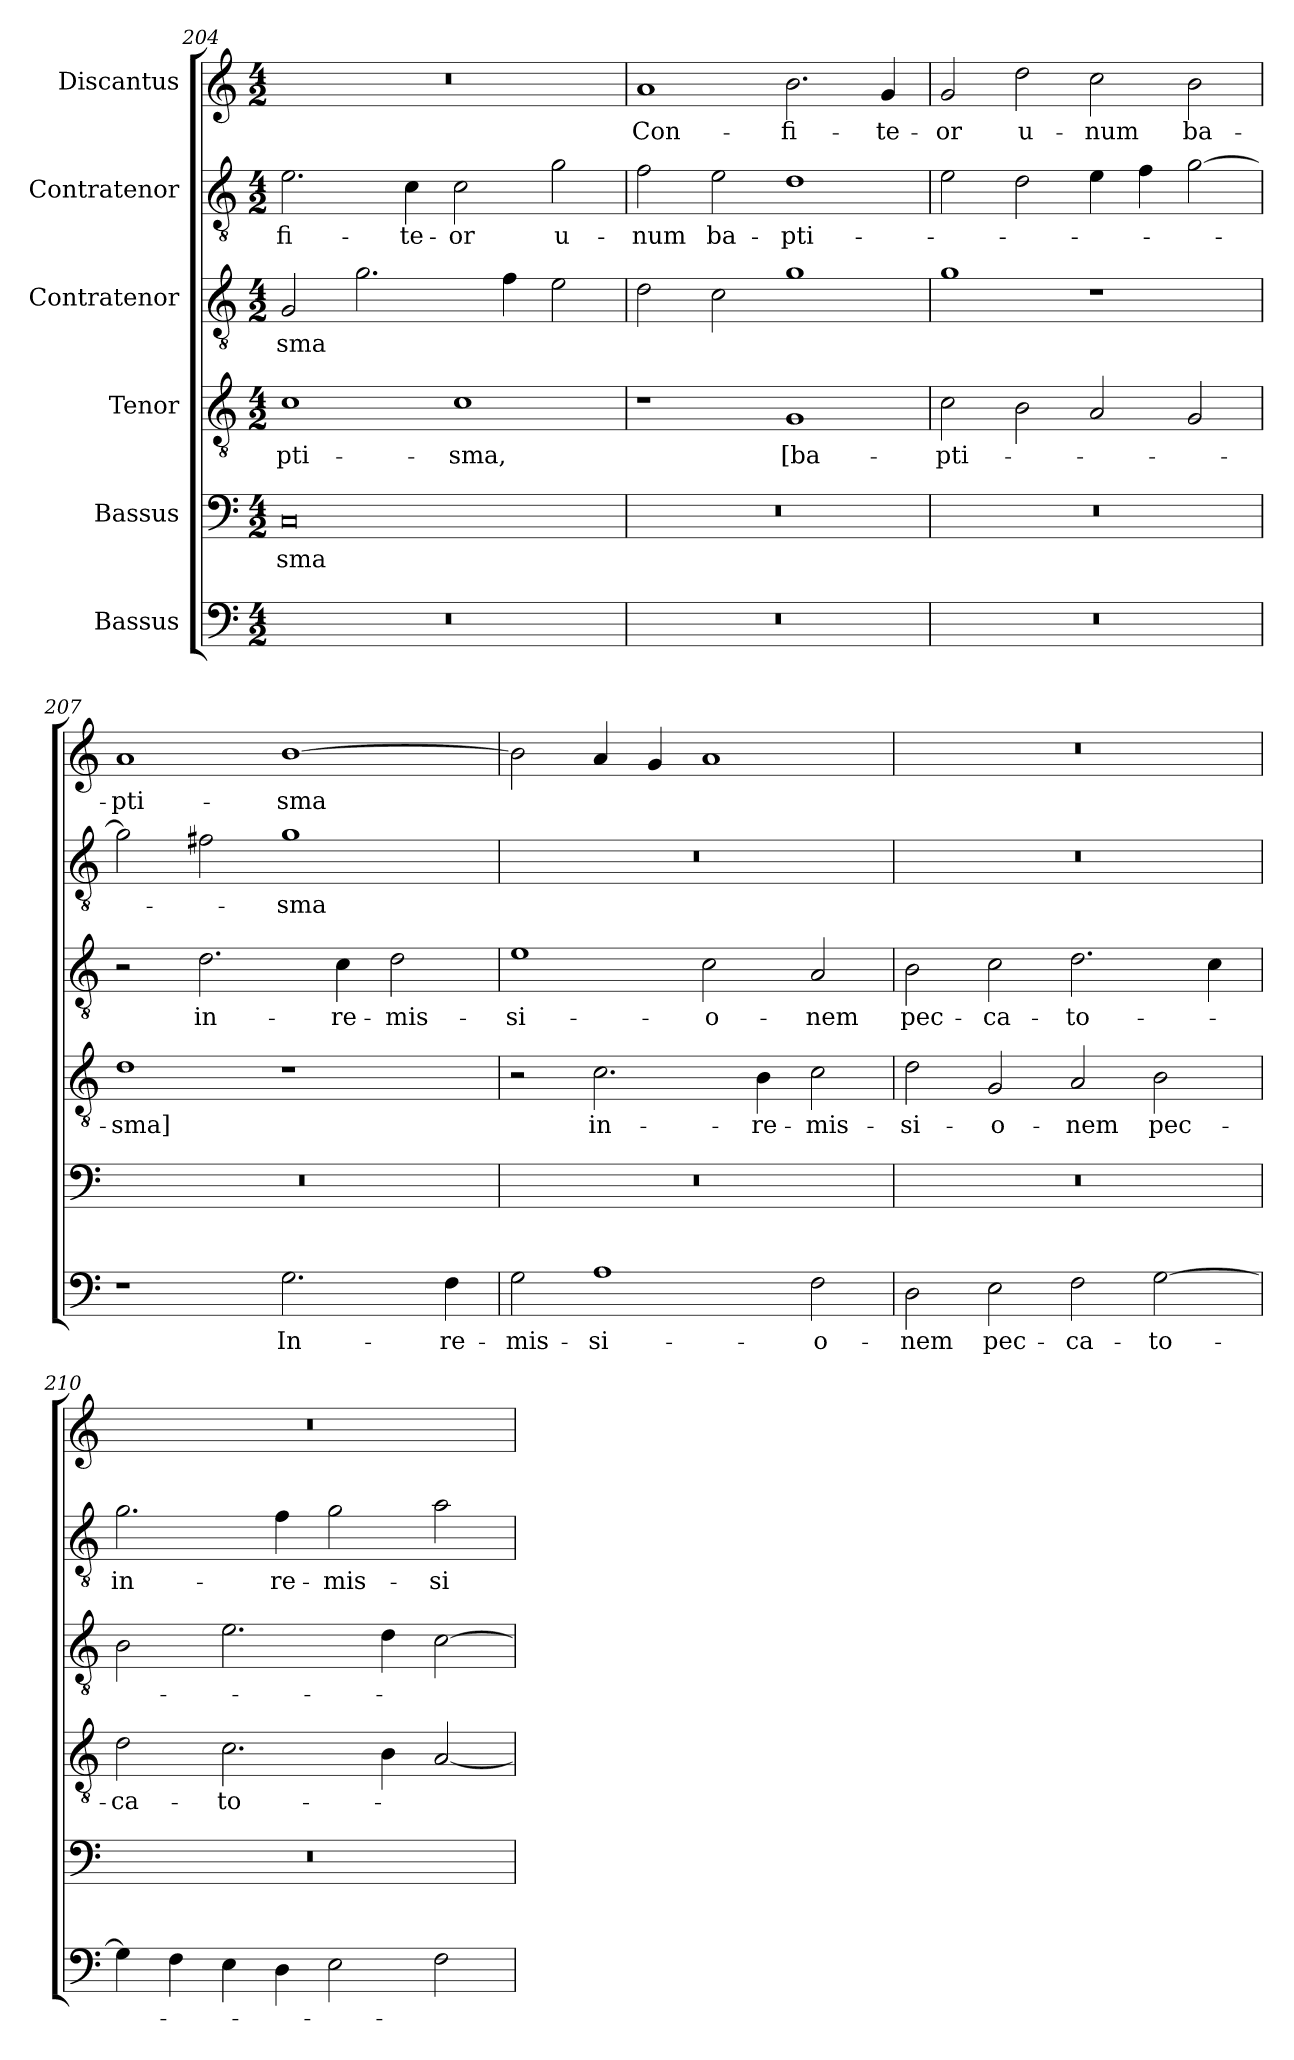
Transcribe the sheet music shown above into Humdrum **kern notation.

**kern	**text	**kern	**text	**kern	**text	**kern	**text	**kern	**text	**kern	**text
*part6	*part6	*part5	*part5	*part4	*part4	*part3	*part3	*part2	*part2	*part1	*part1
*staff6	*staff6	*staff5	*staff5	*staff4	*staff4	*staff3	*staff3	*staff2	*staff2	*staff1	*staff1
*I"Bassus	*	*I"Bassus	*	*I"Tenor	*	*I"Contratenor	*	*I"Contratenor	*	*I"Discantus	*
*clefF4	*	*clefF4	*	*clefGv2	*	*clefGv2	*	*clefGv2	*	*clefG2	*
*k[]	*	*k[]	*	*k[]	*	*k[]	*	*k[]	*	*k[]	*
*M4/2	*	*M4/2	*	*M4/2	*	*M4/2	*	*M4/2	*	*M4/2	*
=204	=204	=204	=204	=204	=204	=204	=204	=204	=204	=204	=204
0r	.	0C/	-sma	1c\	-pti-	2G/	-sma	2.e\	-fi-	0r	.
.	.	.	.	.	.	2.g\	.	.	.	.	.
.	.	.	.	.	.	.	.	4c\	-te-	.	.
.	.	.	.	1c\	-sma,	.	.	2c\	-or	.	.
.	.	.	.	.	.	4f\	.	.	.	.	.
.	.	.	.	.	.	2e\	.	2g\	u-	.	.
=205	=205	=205	=205	=205	=205	=205	=205	=205	=205	=205	=205
0r	.	0r	.	1r	.	2d\	.	2f\	-num	1a/	Con-
.	.	.	.	.	.	2c\	.	2e\	ba-	.	.
.	.	.	.	1G/	[ba-	1g\	.	1d\	-pti-	2.b\	-fi-
.	.	.	.	.	.	.	.	.	.	4g/	-te-
=206	=206	=206	=206	=206	=206	=206	=206	=206	=206	=206	=206
0r	.	0r	.	2c\	-pti-	1g\	.	2e\	.	2g/	-or
.	.	.	.	2B\	.	.	.	2d\	.	2dd\	u-
.	.	.	.	2A/	.	1r	.	4e\	.	2cc\	-num
.	.	.	.	.	.	.	.	4f\	.	.	.
.	.	.	.	2G/	.	.	.	[2g\	.	2b\	ba-
=207	=207	=207	=207	=207	=207	=207	=207	=207	=207	=207	=207
1r	.	0r	.	1d\	-sma]	2r	.	2g\]	.	1a/	-pti-
.	.	.	.	.	.	2.d\	in-	2f#X\	.	.	.
2.G\	In-	.	.	1r	.	.	.	1g\	-sma	[1b\	-sma
.	.	.	.	.	.	4c\	re-	.	.	.	.
.	.	.	.	.	.	2d\	-mis-	.	.	.	.
4F\	re-	.	.	.	.	.	.	.	.	.	.
=208	=208	=208	=208	=208	=208	=208	=208	=208	=208	=208	=208
2G\	-mis-	0r	.	2r	.	1e\	-si-	0r	.	2b\]	.
1A\	-si-	.	.	2.c\	in-	.	.	.	.	4a/	.
.	.	.	.	.	.	.	.	.	.	4g/	.
.	.	.	.	.	.	2c\	-o-	.	.	1a/	.
.	.	.	.	4B\	re-	.	.	.	.	.	.
2F\	-o-	.	.	2c\	-mis-	2A/	-nem	.	.	.	.
=209	=209	=209	=209	=209	=209	=209	=209	=209	=209	=209	=209
2D\	-nem	0r	.	2d\	-si-	2B\	pec-	0r	.	0r	.
2E\	pec-	.	.	2G/	-o-	2c\	-ca-	.	.	.	.
2F\	-ca-	.	.	2A/	-nem	2.d\	-to-	.	.	.	.
[2G\	-to-	.	.	2B\	pec-	.	.	.	.	.	.
.	.	.	.	.	.	4c\	.	.	.	.	.
=210	=210	=210	=210	=210	=210	=210	=210	=210	=210	=210	=210
4G\]	.	0r	.	2d\	-ca-	2B\	.	2.g\	in-	0r	.
4F\	.	.	.	.	.	.	.	.	.	.	.
4E\	.	.	.	2.c\	-to-	2.e\	.	.	.	.	.
4D\	.	.	.	.	.	.	.	4f\	re-	.	.
2E\	.	.	.	.	.	.	.	2g\	-mis-	.	.
.	.	.	.	4B\	.	4d\	.	.	.	.	.
2F\	.	.	.	[2A/	.	[2c\	.	2a\	-si-	.	.
=	=	=	=	=	=	=	=	=	=	=	=
*-	*-	*-	*-	*-	*-	*-	*-	*-	*-	*-	*-
